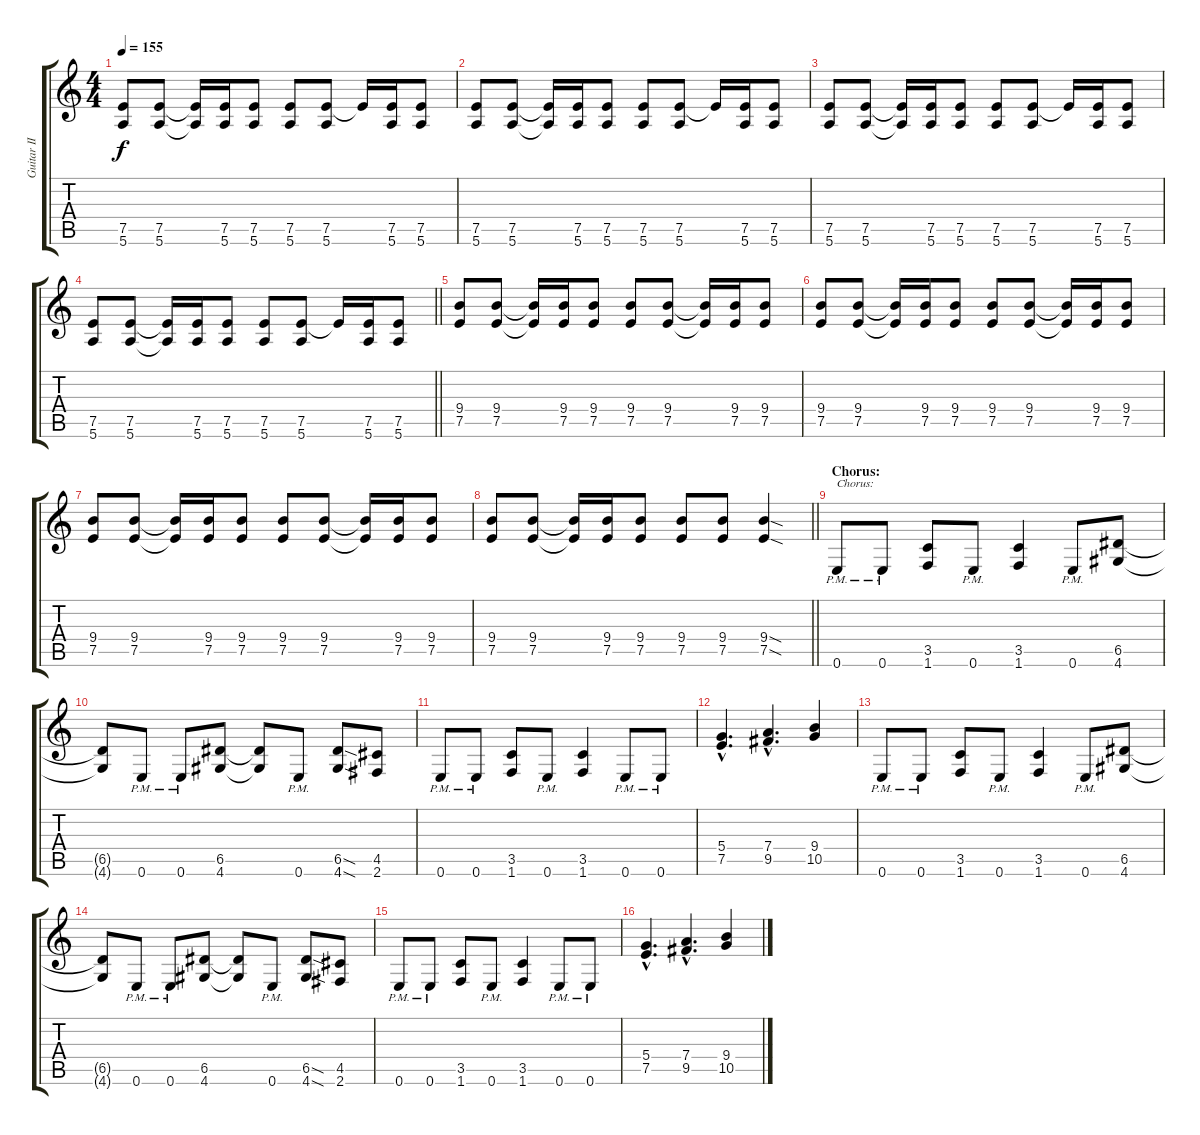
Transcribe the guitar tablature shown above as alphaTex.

\track ("Guitar II" "Guitar II") {instrument distortionguitar}
\staff {score tabs}
\tuning (E4 B3 G3 D3 A2 E2) {hide}
\ts (4 4)
\tempo 155
\clef g2
\ks c
(7.5 5.6).8{dy f} (7.5 5.6).8 (7.5{t} 5.6{t}).16 (7.5 5.6).16 (7.5 5.6).8 (7.5 5.6).8 (7.5 5.6).8 7.5{t}.16 (7.5 5.6).16 (7.5 5.6).8 |
(7.5 5.6).8 (7.5 5.6).8 (7.5{t} 5.6{t}).16 (7.5 5.6).16 (7.5 5.6).8 (7.5 5.6).8 (7.5 5.6).8 7.5{t}.16 (7.5 5.6).16 (7.5 5.6).8 |
(7.5 5.6).8 (7.5 5.6).8 (7.5{t} 5.6{t}).16 (7.5 5.6).16 (7.5 5.6).8 (7.5 5.6).8 (7.5 5.6).8 7.5{t}.16 (7.5 5.6).16 (7.5 5.6).8 |
\barLineRight lightlight
(7.5 5.6).8 (7.5 5.6).8 (7.5{t} 5.6{t}).16 (7.5 5.6).16 (7.5 5.6).8 (7.5 5.6).8 (7.5 5.6).8 7.5{t}.16 (7.5 5.6).16 (7.5 5.6).8 |
(9.4 7.5).8 (9.4 7.5).8 (9.4{t} 7.5{t}).16 (9.4 7.5).16 (9.4 7.5).8 (9.4 7.5).8 (9.4 7.5).8 (9.4{t} 7.5{t}).16 (9.4 7.5).16 (9.4 7.5).8 |
(9.4 7.5).8 (9.4 7.5).8 (9.4{t} 7.5{t}).16 (9.4 7.5).16 (9.4 7.5).8 (9.4 7.5).8 (9.4 7.5).8 (9.4{t} 7.5{t}).16 (9.4 7.5).16 (9.4 7.5).8 |
(9.4 7.5).8 (9.4 7.5).8 (9.4{t} 7.5{t}).16 (9.4 7.5).16 (9.4 7.5).8 (9.4 7.5).8 (9.4 7.5).8 (9.4{t} 7.5{t}).16 (9.4 7.5).16 (9.4 7.5).8 |
\barLineRight lightlight
(9.4 7.5).8 (9.4 7.5).8 (9.4{t} 7.5{t}).16 (9.4 7.5).16 (9.4 7.5).8 (9.4 7.5).8 (9.4 7.5).8 (9.4{sod} 7.5{sod}).4 |
\section ("" "Chorus:")
0.6{pm}.8{txt "Chorus:"} 0.6{pm}.8 (3.5 1.6).8 0.6{pm}.8 (3.5 1.6).4 0.6{pm}.8 (6.5 4.6).8 |
(6.5{t} 4.6{t}).8 0.6{pm}.8 0.6{pm}.8 (6.5 4.6).8 (6.5{t} 4.6{t}).8 0.6{pm}.8 (6.5{sod} 4.6{sod}).8 (4.5 2.6).8 |
0.6{pm}.8 0.6{pm}.8 (3.5 1.6).8 0.6{pm}.8 (3.5 1.6).4 0.6{pm}.8 0.6{pm}.8 |
(5.4{hac} 7.5{hac}).4{d} (7.4{hac} 9.5{hac}).4{d} (9.4 10.5).4 |
0.6{pm}.8 0.6{pm}.8 (3.5 1.6).8 0.6{pm}.8 (3.5 1.6).4 0.6{pm}.8 (6.5 4.6).8 |
(6.5{t} 4.6{t}).8 0.6{pm}.8 0.6{pm}.8 (6.5 4.6).8 (6.5{t} 4.6{t}).8 0.6{pm}.8 (6.5{sod} 4.6{sod}).8 (4.5 2.6).8 |
0.6{pm}.8 0.6{pm}.8 (3.5 1.6).8 0.6{pm}.8 (3.5 1.6).4 0.6{pm}.8 0.6{pm}.8 |
(5.4{hac} 7.5{hac}).4{d} (7.4{hac} 9.5{hac}).4{d} (9.4 10.5).4
